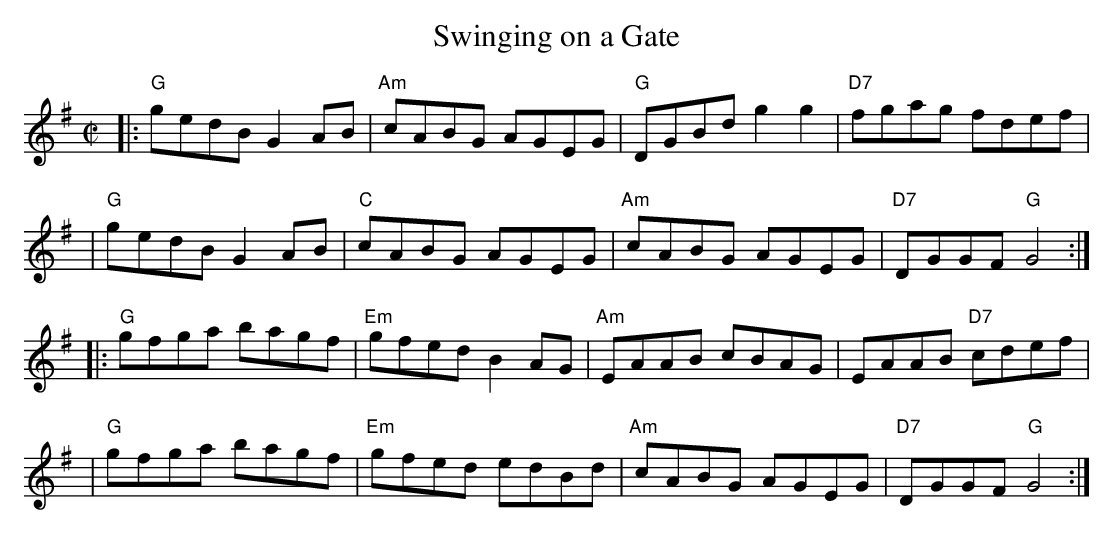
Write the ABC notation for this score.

X:1
T: Swinging on a Gate
M: C|
L: 1/8
K: G
|:"G"gedB G2AB | "Am"cABG AGEG | "G"DGBd g2g2 | "D7"fgag fdef |
| "G"gedB G2AB | "C"cABG AGEG | "Am"cABG AGEG | "D7"DGGF "G"G4 :|
|:"G"gfga bagf | "Em"gfed B2AG | "Am"EAAB cBAG | EAAB "D7"cdef |
| "G"gfga bagf | "Em"gfed edBd | "Am"cABG AGEG | "D7"DGGF "G"G4 :|
